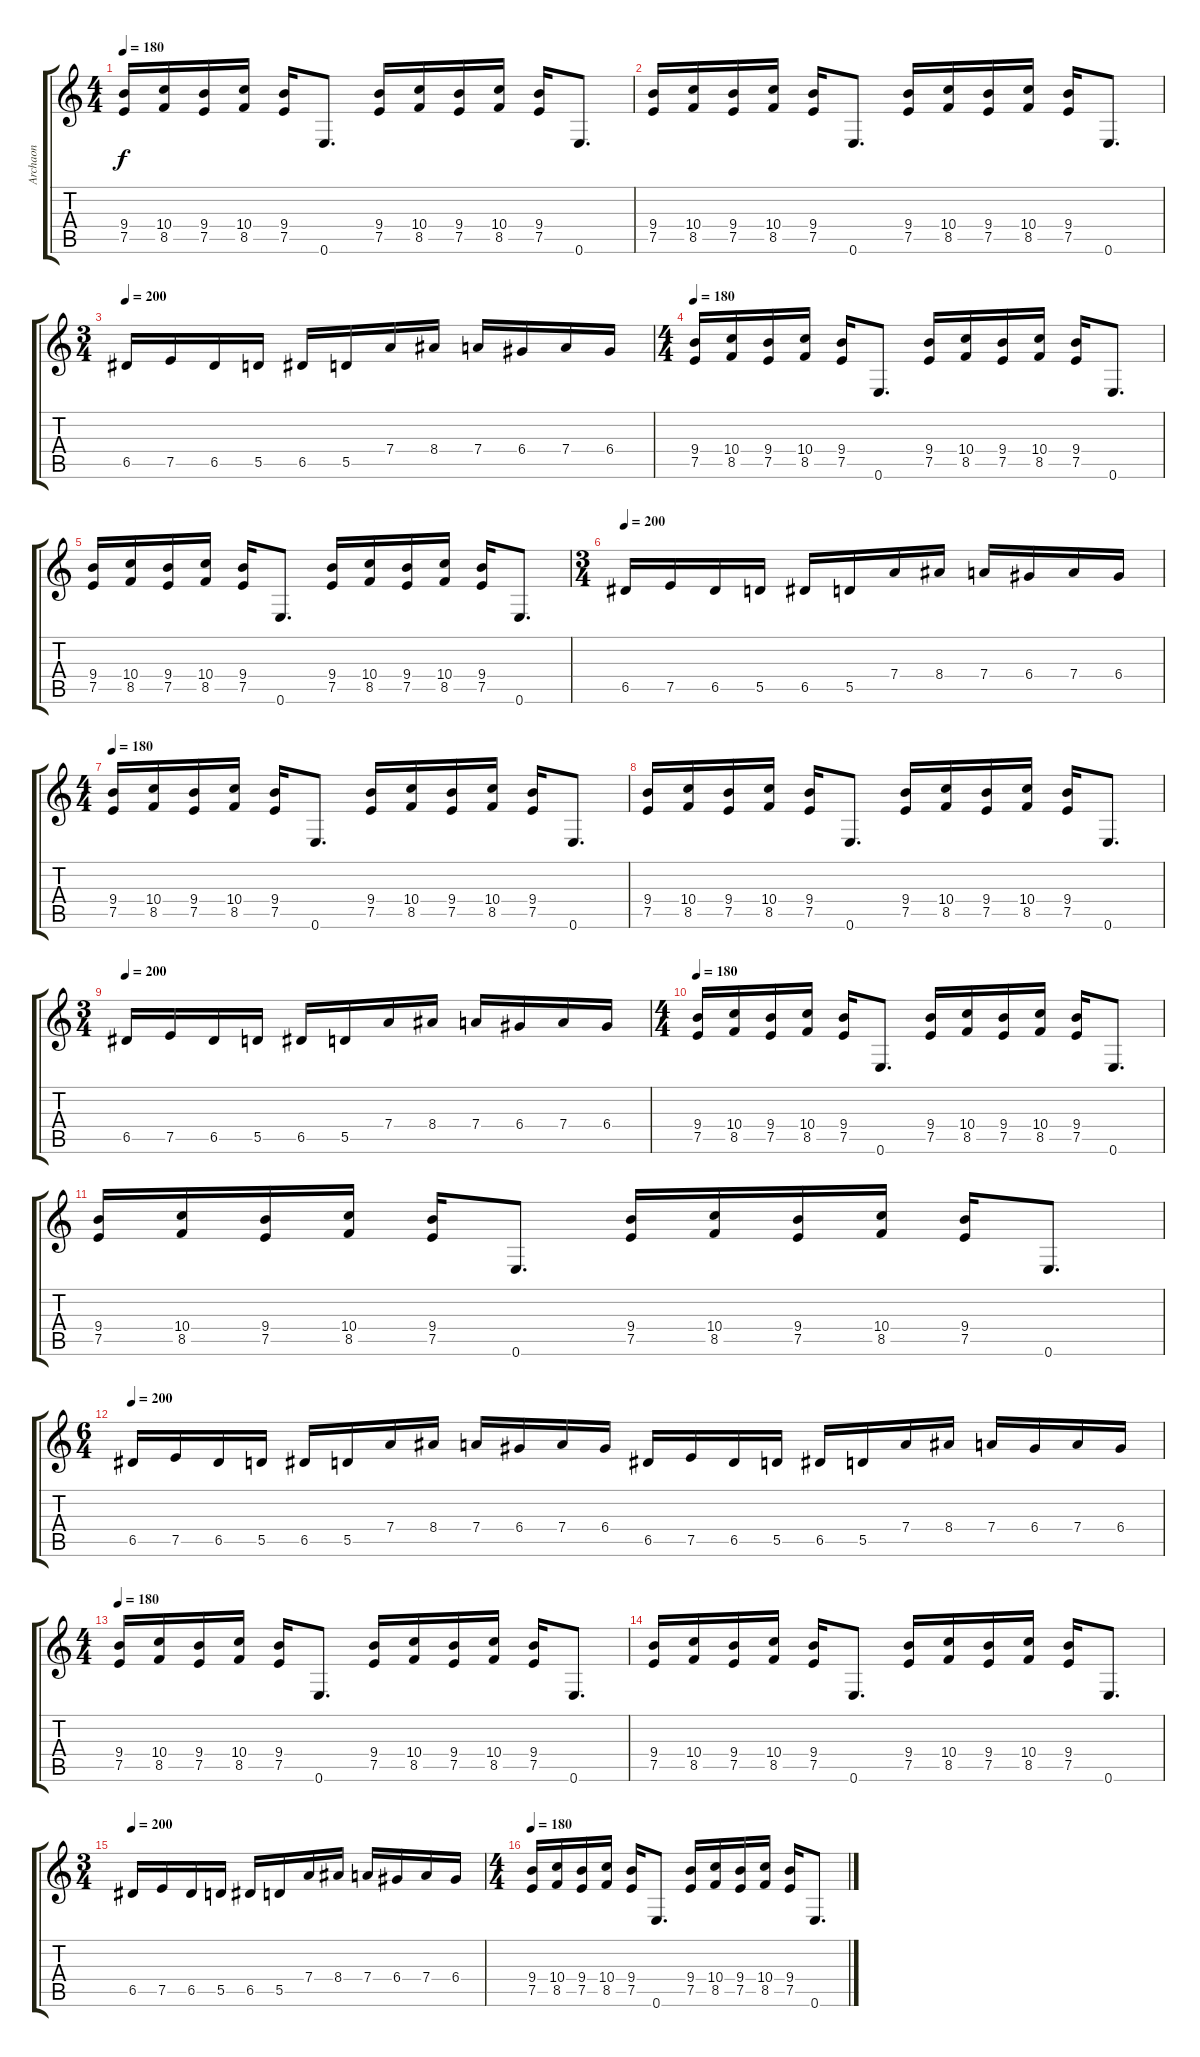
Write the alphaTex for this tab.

\track ("Archaon" "Archaon") {instrument distortionguitar}
\staff {score tabs}
\tuning (E4 B3 G3 D3 A2 E2) {hide}
\ts (4 4)
\tempo 180
\clef g2
\ks c
(9.4 7.5).16{dy f} (10.4 8.5).16 (9.4 7.5).16 (10.4 8.5).16 (9.4 7.5).16 0.6.8{d} (9.4 7.5).16 (10.4 8.5).16 (9.4 7.5).16 (10.4 8.5).16 (9.4 7.5).16 0.6.8{d} |
(9.4 7.5).16 (10.4 8.5).16 (9.4 7.5).16 (10.4 8.5).16 (9.4 7.5).16 0.6.8{d} (9.4 7.5).16 (10.4 8.5).16 (9.4 7.5).16 (10.4 8.5).16 (9.4 7.5).16 0.6.8{d} |
\ts (3 4)
\tempo 200
6.5.16 7.5.16 6.5.16 5.5.16 6.5.16 5.5.16 7.4.16 8.4.16 7.4.16 6.4.16 7.4.16 6.4.16 |
\ts (4 4)
\tempo 180
(9.4 7.5).16 (10.4 8.5).16 (9.4 7.5).16 (10.4 8.5).16 (9.4 7.5).16 0.6.8{d} (9.4 7.5).16 (10.4 8.5).16 (9.4 7.5).16 (10.4 8.5).16 (9.4 7.5).16 0.6.8{d} |
(9.4 7.5).16 (10.4 8.5).16 (9.4 7.5).16 (10.4 8.5).16 (9.4 7.5).16 0.6.8{d} (9.4 7.5).16 (10.4 8.5).16 (9.4 7.5).16 (10.4 8.5).16 (9.4 7.5).16 0.6.8{d} |
\ts (3 4)
\tempo 200
6.5.16 7.5.16 6.5.16 5.5.16 6.5.16 5.5.16 7.4.16 8.4.16 7.4.16 6.4.16 7.4.16 6.4.16 |
\ts (4 4)
\tempo 180
(9.4 7.5).16 (10.4 8.5).16 (9.4 7.5).16 (10.4 8.5).16 (9.4 7.5).16 0.6.8{d} (9.4 7.5).16 (10.4 8.5).16 (9.4 7.5).16 (10.4 8.5).16 (9.4 7.5).16 0.6.8{d} |
(9.4 7.5).16 (10.4 8.5).16 (9.4 7.5).16 (10.4 8.5).16 (9.4 7.5).16 0.6.8{d} (9.4 7.5).16 (10.4 8.5).16 (9.4 7.5).16 (10.4 8.5).16 (9.4 7.5).16 0.6.8{d} |
\ts (3 4)
\tempo 200
6.5.16 7.5.16 6.5.16 5.5.16 6.5.16 5.5.16 7.4.16 8.4.16 7.4.16 6.4.16 7.4.16 6.4.16 |
\ts (4 4)
\tempo 180
(9.4 7.5).16 (10.4 8.5).16 (9.4 7.5).16 (10.4 8.5).16 (9.4 7.5).16 0.6.8{d} (9.4 7.5).16 (10.4 8.5).16 (9.4 7.5).16 (10.4 8.5).16 (9.4 7.5).16 0.6.8{d} |
(9.4 7.5).16 (10.4 8.5).16 (9.4 7.5).16 (10.4 8.5).16 (9.4 7.5).16 0.6.8{d} (9.4 7.5).16 (10.4 8.5).16 (9.4 7.5).16 (10.4 8.5).16 (9.4 7.5).16 0.6.8{d} |
\ts (6 4)
\tempo 200
6.5.16 7.5.16 6.5.16 5.5.16 6.5.16 5.5.16 7.4.16 8.4.16 7.4.16 6.4.16 7.4.16 6.4.16 6.5.16 7.5.16 6.5.16 5.5.16 6.5.16 5.5.16 7.4.16 8.4.16 7.4.16 6.4.16 7.4.16 6.4.16 |
\ts (4 4)
\tempo 180
(9.4 7.5).16 (10.4 8.5).16 (9.4 7.5).16 (10.4 8.5).16 (9.4 7.5).16 0.6.8{d} (9.4 7.5).16 (10.4 8.5).16 (9.4 7.5).16 (10.4 8.5).16 (9.4 7.5).16 0.6.8{d} |
(9.4 7.5).16 (10.4 8.5).16 (9.4 7.5).16 (10.4 8.5).16 (9.4 7.5).16 0.6.8{d} (9.4 7.5).16 (10.4 8.5).16 (9.4 7.5).16 (10.4 8.5).16 (9.4 7.5).16 0.6.8{d} |
\ts (3 4)
\tempo 200
6.5.16 7.5.16 6.5.16 5.5.16 6.5.16 5.5.16 7.4.16 8.4.16 7.4.16 6.4.16 7.4.16 6.4.16 |
\ts (4 4)
\tempo 180
(9.4 7.5).16 (10.4 8.5).16 (9.4 7.5).16 (10.4 8.5).16 (9.4 7.5).16 0.6.8{d} (9.4 7.5).16 (10.4 8.5).16 (9.4 7.5).16 (10.4 8.5).16 (9.4 7.5).16 0.6.8{d}
